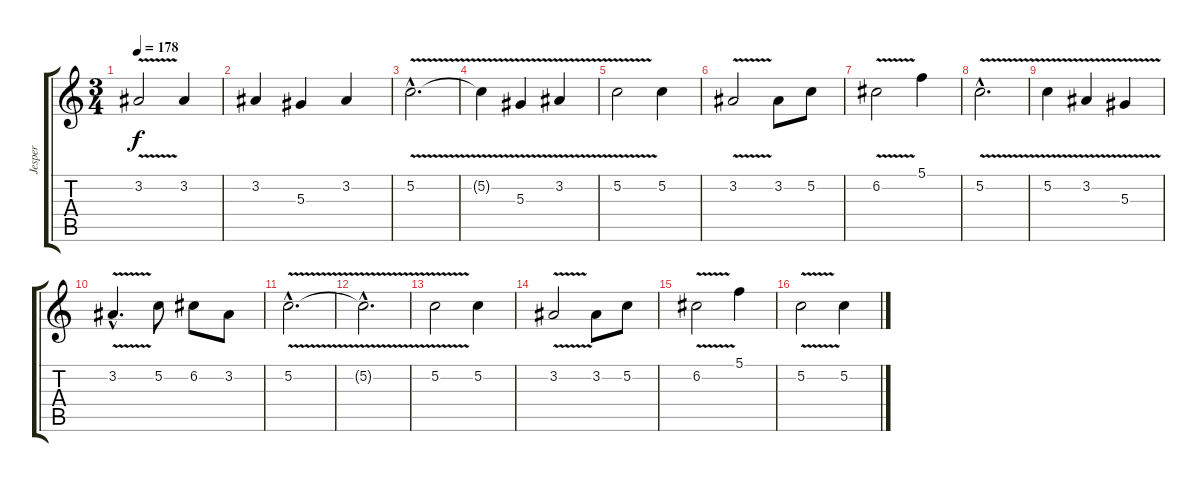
\track ("Jesper" "Jesper") {instrument distortionguitar}
\staff {score tabs}
\tuning (C4 G3 Eb3 Bb2 F2 C2) {hide}
\ts (3 4)
\tempo 178
\clef g2
\ks c
3.2{v}.2{dy f} 3.2.4 |
3.2.4 5.3.4 3.2.4 |
5.2{v hac}.2{d} |
5.2{t}.4 5.3{v}.4 3.2{v}.4 |
5.2{v}.2 5.2.4 |
3.2{v}.2 3.2.8 5.2.8 |
6.2{v}.2 5.1.4 |
5.2{v hac}.2{d} |
5.2{v}.4 3.2{v}.4 5.3{v}.4 |
3.2{v hac}.4{d} 5.2.8 6.2.8 3.2.8 |
5.2{v hac}.2{d} |
5.2{hac t}.2{d} |
5.2{v}.2{balance 15} 5.2.4 |
3.2{v}.2 3.2.8 5.2.8 |
6.2{v}.2 5.1.4 |
5.2{v}.2 5.2.4
